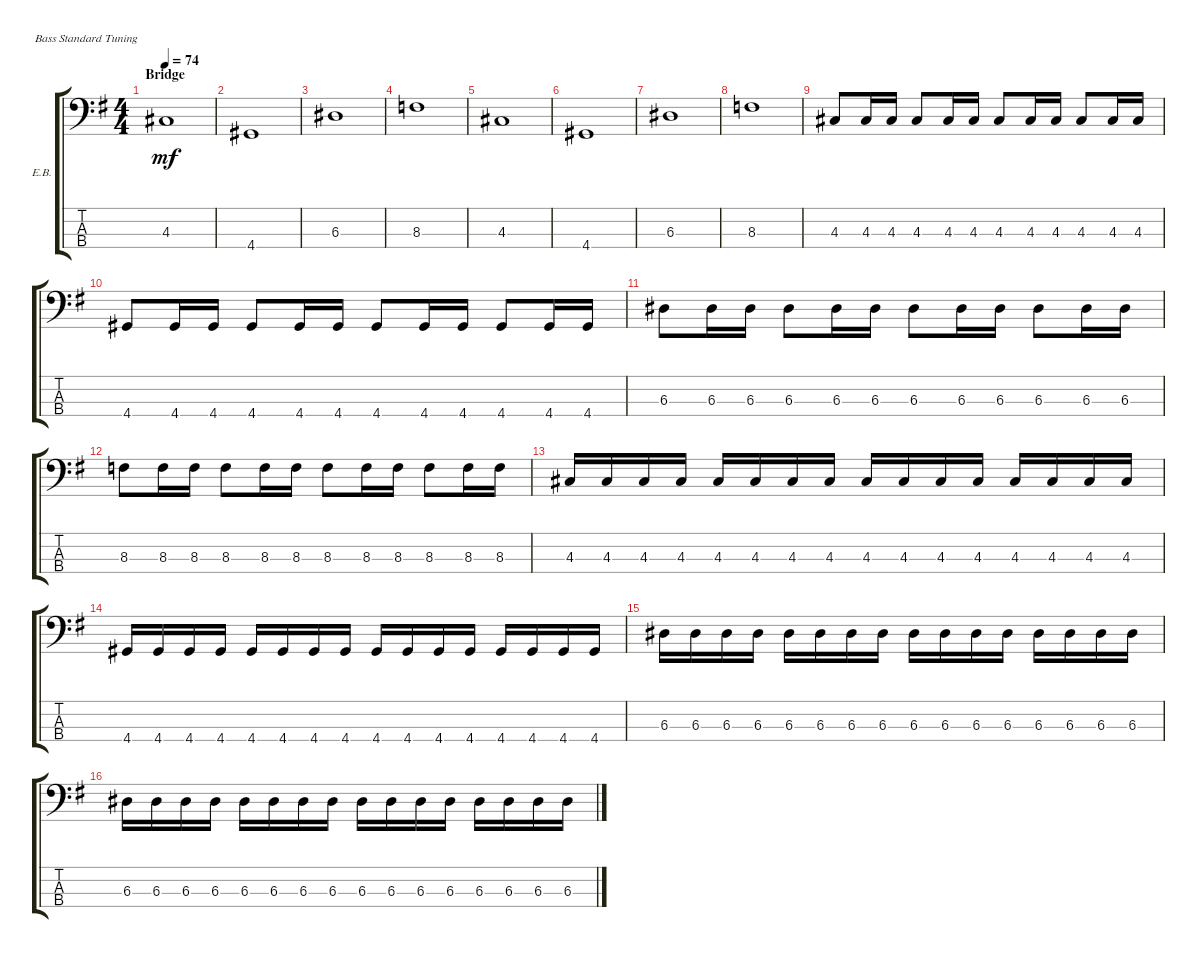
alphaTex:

\defaultSystemsLayout 4
\bracketExtendMode groupsimilarinstruments
\firstSystemTrackNameOrientation horizontal
\otherSystemsTrackNameOrientation horizontal
\track ("Electric Bass" "E.B.") {multiBarRest instrument electricbassfinger}
\staff {score tabs}
\tuning (G2 D2 A1 E1)
\ts (4 4)
\section ("" "Bridge")
\tempo 74
\clef f4
\ks g
4.3.1{lyrics (0 "") lyrics (1 "") lyrics (2 "") lyrics (3 "") lyrics (4 "") dy mf} |
4.4.1{lyrics (0 "") lyrics (1 "") lyrics (2 "") lyrics (3 "") lyrics (4 "")} |
6.3.1{lyrics (0 "") lyrics (1 "") lyrics (2 "") lyrics (3 "") lyrics (4 "")} |
8.3.1{lyrics (0 "") lyrics (1 "") lyrics (2 "") lyrics (3 "") lyrics (4 "")} |
4.3.1{lyrics (0 "") lyrics (1 "") lyrics (2 "") lyrics (3 "") lyrics (4 "")} |
4.4.1{lyrics (0 "") lyrics (1 "") lyrics (2 "") lyrics (3 "") lyrics (4 "")} |
6.3.1{lyrics (0 "") lyrics (1 "") lyrics (2 "") lyrics (3 "") lyrics (4 "")} |
8.3.1{lyrics (0 "") lyrics (1 "") lyrics (2 "") lyrics (3 "") lyrics (4 "")} |
4.3.8{lyrics (0 "") lyrics (1 "") lyrics (2 "") lyrics (3 "") lyrics (4 "")} 4.3.16{lyrics (0 "") lyrics (1 "") lyrics (2 "") lyrics (3 "") lyrics (4 "")} 4.3.16{lyrics (0 "") lyrics (1 "") lyrics (2 "") lyrics (3 "") lyrics (4 "")} 4.3.8{lyrics (0 "") lyrics (1 "") lyrics (2 "") lyrics (3 "") lyrics (4 "")} 4.3.16{lyrics (0 "") lyrics (1 "") lyrics (2 "") lyrics (3 "") lyrics (4 "")} 4.3.16{lyrics (0 "") lyrics (1 "") lyrics (2 "") lyrics (3 "") lyrics (4 "")} 4.3.8{lyrics (0 "") lyrics (1 "") lyrics (2 "") lyrics (3 "") lyrics (4 "")} 4.3.16{lyrics (0 "") lyrics (1 "") lyrics (2 "") lyrics (3 "") lyrics (4 "")} 4.3.16{lyrics (0 "") lyrics (1 "") lyrics (2 "") lyrics (3 "") lyrics (4 "")} 4.3.8{lyrics (0 "") lyrics (1 "") lyrics (2 "") lyrics (3 "") lyrics (4 "")} 4.3.16{lyrics (0 "") lyrics (1 "") lyrics (2 "") lyrics (3 "") lyrics (4 "")} 4.3.16{lyrics (0 "") lyrics (1 "") lyrics (2 "") lyrics (3 "") lyrics (4 "")} |
4.4.8{lyrics (0 "") lyrics (1 "") lyrics (2 "") lyrics (3 "") lyrics (4 "")} 4.4.16{lyrics (0 "") lyrics (1 "") lyrics (2 "") lyrics (3 "") lyrics (4 "")} 4.4.16{lyrics (0 "") lyrics (1 "") lyrics (2 "") lyrics (3 "") lyrics (4 "")} 4.4.8{lyrics (0 "") lyrics (1 "") lyrics (2 "") lyrics (3 "") lyrics (4 "")} 4.4.16{lyrics (0 "") lyrics (1 "") lyrics (2 "") lyrics (3 "") lyrics (4 "")} 4.4.16{lyrics (0 "") lyrics (1 "") lyrics (2 "") lyrics (3 "") lyrics (4 "")} 4.4.8{lyrics (0 "") lyrics (1 "") lyrics (2 "") lyrics (3 "") lyrics (4 "")} 4.4.16{lyrics (0 "") lyrics (1 "") lyrics (2 "") lyrics (3 "") lyrics (4 "")} 4.4.16{lyrics (0 "") lyrics (1 "") lyrics (2 "") lyrics (3 "") lyrics (4 "")} 4.4.8{lyrics (0 "") lyrics (1 "") lyrics (2 "") lyrics (3 "") lyrics (4 "")} 4.4.16{lyrics (0 "") lyrics (1 "") lyrics (2 "") lyrics (3 "") lyrics (4 "")} 4.4.16{lyrics (0 "") lyrics (1 "") lyrics (2 "") lyrics (3 "") lyrics (4 "")} |
6.3.8{lyrics (0 "") lyrics (1 "") lyrics (2 "") lyrics (3 "") lyrics (4 "")} 6.3.16{lyrics (0 "") lyrics (1 "") lyrics (2 "") lyrics (3 "") lyrics (4 "")} 6.3.16{lyrics (0 "") lyrics (1 "") lyrics (2 "") lyrics (3 "") lyrics (4 "")} 6.3.8{lyrics (0 "") lyrics (1 "") lyrics (2 "") lyrics (3 "") lyrics (4 "")} 6.3.16{lyrics (0 "") lyrics (1 "") lyrics (2 "") lyrics (3 "") lyrics (4 "")} 6.3.16{lyrics (0 "") lyrics (1 "") lyrics (2 "") lyrics (3 "") lyrics (4 "")} 6.3.8{lyrics (0 "") lyrics (1 "") lyrics (2 "") lyrics (3 "") lyrics (4 "")} 6.3.16{lyrics (0 "") lyrics (1 "") lyrics (2 "") lyrics (3 "") lyrics (4 "")} 6.3.16{lyrics (0 "") lyrics (1 "") lyrics (2 "") lyrics (3 "") lyrics (4 "")} 6.3.8{lyrics (0 "") lyrics (1 "") lyrics (2 "") lyrics (3 "") lyrics (4 "")} 6.3.16{lyrics (0 "") lyrics (1 "") lyrics (2 "") lyrics (3 "") lyrics (4 "")} 6.3.16{lyrics (0 "") lyrics (1 "") lyrics (2 "") lyrics (3 "") lyrics (4 "")} |
8.3.8{lyrics (0 "") lyrics (1 "") lyrics (2 "") lyrics (3 "") lyrics (4 "")} 8.3.16{lyrics (0 "") lyrics (1 "") lyrics (2 "") lyrics (3 "") lyrics (4 "")} 8.3.16{lyrics (0 "") lyrics (1 "") lyrics (2 "") lyrics (3 "") lyrics (4 "")} 8.3.8{lyrics (0 "") lyrics (1 "") lyrics (2 "") lyrics (3 "") lyrics (4 "")} 8.3.16{lyrics (0 "") lyrics (1 "") lyrics (2 "") lyrics (3 "") lyrics (4 "")} 8.3.16{lyrics (0 "") lyrics (1 "") lyrics (2 "") lyrics (3 "") lyrics (4 "")} 8.3.8{lyrics (0 "") lyrics (1 "") lyrics (2 "") lyrics (3 "") lyrics (4 "")} 8.3.16{lyrics (0 "") lyrics (1 "") lyrics (2 "") lyrics (3 "") lyrics (4 "")} 8.3.16{lyrics (0 "") lyrics (1 "") lyrics (2 "") lyrics (3 "") lyrics (4 "")} 8.3.8{lyrics (0 "") lyrics (1 "") lyrics (2 "") lyrics (3 "") lyrics (4 "")} 8.3.16{lyrics (0 "") lyrics (1 "") lyrics (2 "") lyrics (3 "") lyrics (4 "")} 8.3.16{lyrics (0 "") lyrics (1 "") lyrics (2 "") lyrics (3 "") lyrics (4 "")} |
4.3.16{lyrics (0 "") lyrics (1 "") lyrics (2 "") lyrics (3 "") lyrics (4 "")} 4.3.16{lyrics (0 "") lyrics (1 "") lyrics (2 "") lyrics (3 "") lyrics (4 "")} 4.3.16{lyrics (0 "") lyrics (1 "") lyrics (2 "") lyrics (3 "") lyrics (4 "")} 4.3.16{lyrics (0 "") lyrics (1 "") lyrics (2 "") lyrics (3 "") lyrics (4 "")} 4.3.16{lyrics (0 "") lyrics (1 "") lyrics (2 "") lyrics (3 "") lyrics (4 "")} 4.3.16{lyrics (0 "") lyrics (1 "") lyrics (2 "") lyrics (3 "") lyrics (4 "")} 4.3.16{lyrics (0 "") lyrics (1 "") lyrics (2 "") lyrics (3 "") lyrics (4 "")} 4.3.16{lyrics (0 "") lyrics (1 "") lyrics (2 "") lyrics (3 "") lyrics (4 "")} 4.3.16{lyrics (0 "") lyrics (1 "") lyrics (2 "") lyrics (3 "") lyrics (4 "")} 4.3.16{lyrics (0 "") lyrics (1 "") lyrics (2 "") lyrics (3 "") lyrics (4 "")} 4.3.16{lyrics (0 "") lyrics (1 "") lyrics (2 "") lyrics (3 "") lyrics (4 "")} 4.3.16{lyrics (0 "") lyrics (1 "") lyrics (2 "") lyrics (3 "") lyrics (4 "")} 4.3.16{lyrics (0 "") lyrics (1 "") lyrics (2 "") lyrics (3 "") lyrics (4 "")} 4.3.16{lyrics (0 "") lyrics (1 "") lyrics (2 "") lyrics (3 "") lyrics (4 "")} 4.3.16{lyrics (0 "") lyrics (1 "") lyrics (2 "") lyrics (3 "") lyrics (4 "")} 4.3.16{lyrics (0 "") lyrics (1 "") lyrics (2 "") lyrics (3 "") lyrics (4 "")} |
4.4.16{lyrics (0 "") lyrics (1 "") lyrics (2 "") lyrics (3 "") lyrics (4 "")} 4.4.16{lyrics (0 "") lyrics (1 "") lyrics (2 "") lyrics (3 "") lyrics (4 "")} 4.4.16{lyrics (0 "") lyrics (1 "") lyrics (2 "") lyrics (3 "") lyrics (4 "")} 4.4.16{lyrics (0 "") lyrics (1 "") lyrics (2 "") lyrics (3 "") lyrics (4 "")} 4.4.16{lyrics (0 "") lyrics (1 "") lyrics (2 "") lyrics (3 "") lyrics (4 "")} 4.4.16{lyrics (0 "") lyrics (1 "") lyrics (2 "") lyrics (3 "") lyrics (4 "")} 4.4.16{lyrics (0 "") lyrics (1 "") lyrics (2 "") lyrics (3 "") lyrics (4 "")} 4.4.16{lyrics (0 "") lyrics (1 "") lyrics (2 "") lyrics (3 "") lyrics (4 "")} 4.4.16{lyrics (0 "") lyrics (1 "") lyrics (2 "") lyrics (3 "") lyrics (4 "")} 4.4.16{lyrics (0 "") lyrics (1 "") lyrics (2 "") lyrics (3 "") lyrics (4 "")} 4.4.16{lyrics (0 "") lyrics (1 "") lyrics (2 "") lyrics (3 "") lyrics (4 "")} 4.4.16{lyrics (0 "") lyrics (1 "") lyrics (2 "") lyrics (3 "") lyrics (4 "")} 4.4.16{lyrics (0 "") lyrics (1 "") lyrics (2 "") lyrics (3 "") lyrics (4 "")} 4.4.16{lyrics (0 "") lyrics (1 "") lyrics (2 "") lyrics (3 "") lyrics (4 "")} 4.4.16{lyrics (0 "") lyrics (1 "") lyrics (2 "") lyrics (3 "") lyrics (4 "")} 4.4.16{lyrics (0 "") lyrics (1 "") lyrics (2 "") lyrics (3 "") lyrics (4 "")} |
6.3.16{lyrics (0 "") lyrics (1 "") lyrics (2 "") lyrics (3 "") lyrics (4 "")} 6.3.16{lyrics (0 "") lyrics (1 "") lyrics (2 "") lyrics (3 "") lyrics (4 "")} 6.3.16{lyrics (0 "") lyrics (1 "") lyrics (2 "") lyrics (3 "") lyrics (4 "")} 6.3.16{lyrics (0 "") lyrics (1 "") lyrics (2 "") lyrics (3 "") lyrics (4 "")} 6.3.16{lyrics (0 "") lyrics (1 "") lyrics (2 "") lyrics (3 "") lyrics (4 "")} 6.3.16{lyrics (0 "") lyrics (1 "") lyrics (2 "") lyrics (3 "") lyrics (4 "")} 6.3.16{lyrics (0 "") lyrics (1 "") lyrics (2 "") lyrics (3 "") lyrics (4 "")} 6.3.16{lyrics (0 "") lyrics (1 "") lyrics (2 "") lyrics (3 "") lyrics (4 "")} 6.3.16{lyrics (0 "") lyrics (1 "") lyrics (2 "") lyrics (3 "") lyrics (4 "")} 6.3.16{lyrics (0 "") lyrics (1 "") lyrics (2 "") lyrics (3 "") lyrics (4 "")} 6.3.16{lyrics (0 "") lyrics (1 "") lyrics (2 "") lyrics (3 "") lyrics (4 "")} 6.3.16{lyrics (0 "") lyrics (1 "") lyrics (2 "") lyrics (3 "") lyrics (4 "")} 6.3.16{lyrics (0 "") lyrics (1 "") lyrics (2 "") lyrics (3 "") lyrics (4 "")} 6.3.16{lyrics (0 "") lyrics (1 "") lyrics (2 "") lyrics (3 "") lyrics (4 "")} 6.3.16{lyrics (0 "") lyrics (1 "") lyrics (2 "") lyrics (3 "") lyrics (4 "")} 6.3.16{lyrics (0 "") lyrics (1 "") lyrics (2 "") lyrics (3 "") lyrics (4 "")} |
6.3.16{lyrics (0 "") lyrics (1 "") lyrics (2 "") lyrics (3 "") lyrics (4 "")} 6.3.16{lyrics (0 "") lyrics (1 "") lyrics (2 "") lyrics (3 "") lyrics (4 "")} 6.3.16{lyrics (0 "") lyrics (1 "") lyrics (2 "") lyrics (3 "") lyrics (4 "")} 6.3.16{lyrics (0 "") lyrics (1 "") lyrics (2 "") lyrics (3 "") lyrics (4 "")} 6.3.16{lyrics (0 "") lyrics (1 "") lyrics (2 "") lyrics (3 "") lyrics (4 "")} 6.3.16{lyrics (0 "") lyrics (1 "") lyrics (2 "") lyrics (3 "") lyrics (4 "")} 6.3.16{lyrics (0 "") lyrics (1 "") lyrics (2 "") lyrics (3 "") lyrics (4 "")} 6.3.16{lyrics (0 "") lyrics (1 "") lyrics (2 "") lyrics (3 "") lyrics (4 "")} 6.3.16{lyrics (0 "") lyrics (1 "") lyrics (2 "") lyrics (3 "") lyrics (4 "")} 6.3.16{lyrics (0 "") lyrics (1 "") lyrics (2 "") lyrics (3 "") lyrics (4 "")} 6.3.16{lyrics (0 "") lyrics (1 "") lyrics (2 "") lyrics (3 "") lyrics (4 "")} 6.3.16{lyrics (0 "") lyrics (1 "") lyrics (2 "") lyrics (3 "") lyrics (4 "")} 6.3.16{lyrics (0 "") lyrics (1 "") lyrics (2 "") lyrics (3 "") lyrics (4 "")} 6.3.16{lyrics (0 "") lyrics (1 "") lyrics (2 "") lyrics (3 "") lyrics (4 "")} 6.3.16{lyrics (0 "") lyrics (1 "") lyrics (2 "") lyrics (3 "") lyrics (4 "")} 6.3.16{lyrics (0 "") lyrics (1 "") lyrics (2 "") lyrics (3 "") lyrics (4 "")}
